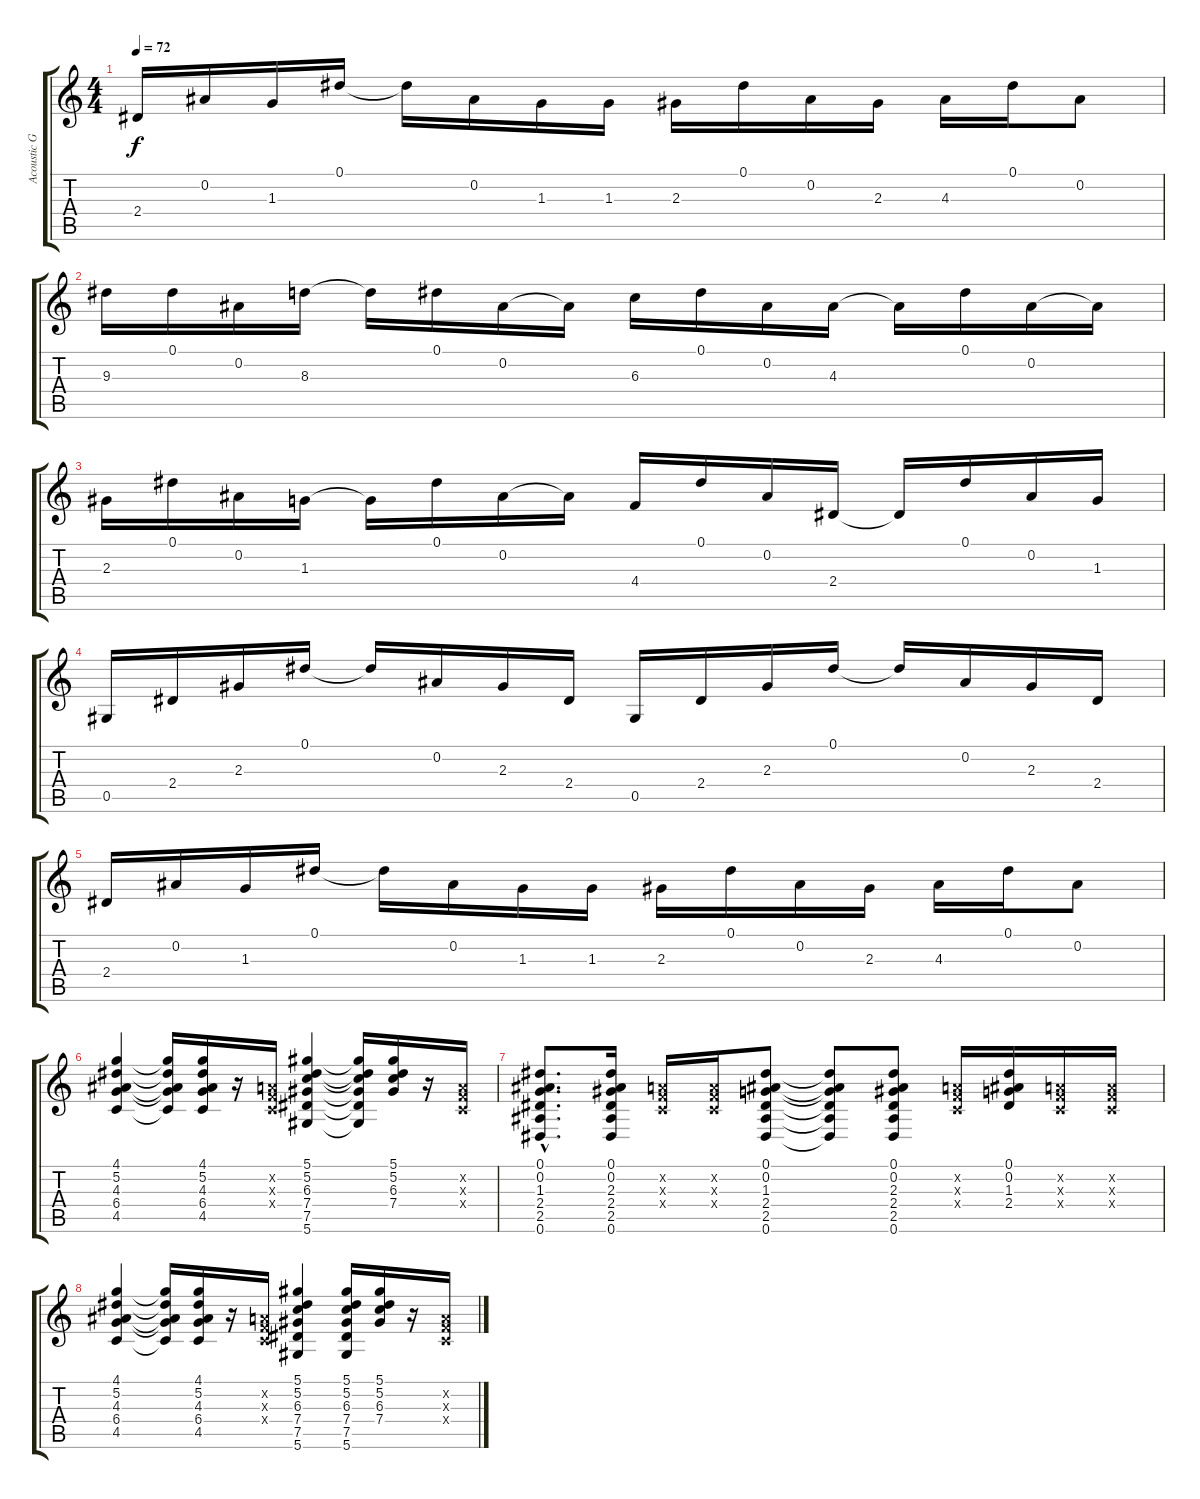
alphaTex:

\track ("Acoustic Guitar" "Acoustic G") {instrument acousticguitarnylon}
\staff {score tabs}
\tuning (Eb4 Bb3 Gb3 Db3 Ab2 Eb2) {hide}
\ts (4 4)
\tempo 72
\clef g2
\ks c
2.4.16{dy f} 0.2.16 1.3.16 0.1.16 0.1{t}.16 0.2.16 1.3.16 1.3.16 2.3.16 0.1.16 0.2.16 2.3.16 4.3.16 0.1.16 0.2.8 |
9.3.16 0.1.16 0.2.16 8.3.16 8.3{t}.16 0.1.16 0.2.16 0.2{t}.16 6.3.16 0.1.16 0.2.16 4.3.16 4.3{t}.16 0.1.16 0.2.16 0.2{t}.16 |
2.3.16 0.1.16 0.2.16 1.3.16 1.3{t}.16 0.1.16 0.2.16 0.2{t}.16 4.4.16 0.1.16 0.2.16 2.4.16 2.4{t}.16 0.1.16 0.2.16 1.3.16 |
0.5.16 2.4.16 2.3.16 0.1.16 0.1{t}.16 0.2.16 2.3.16 2.4.16 0.5.16 2.4.16 2.3.16 0.1.16 0.1{t}.16 0.2.16 2.3.16 2.4.16 |
2.4.16 0.2.16 1.3.16 0.1.16 0.1{t}.16 0.2.16 1.3.16 1.3.16 2.3.16 0.1.16 0.2.16 2.3.16 4.3.16 0.1.16 0.2.8 |
(4.1 5.2 4.3 6.4 4.5).4 (4.1{t} 5.2{t} 4.3{t} 6.4{t} 4.5{t}).16 (4.1 5.2 4.3 6.4 4.5).16 r.16 (-1.2{x} -1.3{x} -1.4{x}).16 (5.1 5.2 6.3 7.4 7.5 5.6).4 (5.1{t} 5.2{t} 6.3{t} 7.4{t} 7.5{t} 5.6{t}).16 (5.1 5.2 6.3 7.4).16 r.16 (-1.2{x} -1.3{x} -1.4{x}).16 |
(0.1{hac} 0.2{hac} 1.3{hac} 2.4{hac} 2.5{hac} 0.6{hac}).8{d} (0.1 0.2 2.3 2.4 2.5 0.6).16 (-1.2{x} -1.3{x} -1.4{x}).16 (-1.2{x} -1.3{x} -1.4{x}).16 (0.1 0.2 1.3 2.4 2.5 0.6).8 (0.1{t} 0.2{t} 1.3{t} 2.4{t} 2.5{t} 0.6{t}).8 (0.1 0.2 2.3 2.4 2.5 0.6).8 (-1.2{x} -1.3{x} -1.4{x}).16 (0.1 0.2 1.3 2.4).16 (-1.2{x} -1.3{x} -1.4{x}).16 (-1.2{x} -1.3{x} -1.4{x}).16 |
(4.1 5.2 4.3 6.4 4.5).4 (4.1{t} 5.2{t} 4.3{t} 6.4{t} 4.5{t}).16 (4.1 5.2 4.3 6.4 4.5).16 r.16 (-1.2{x} -1.3{x} -1.4{x}).16 (5.1 5.2 6.3 7.4 7.5 5.6).4 (5.1 5.2 6.3 7.4 7.5 5.6).16 (5.1 5.2 6.3 7.4).16 r.16 (-1.2{x} -1.3{x} -1.4{x}).16
